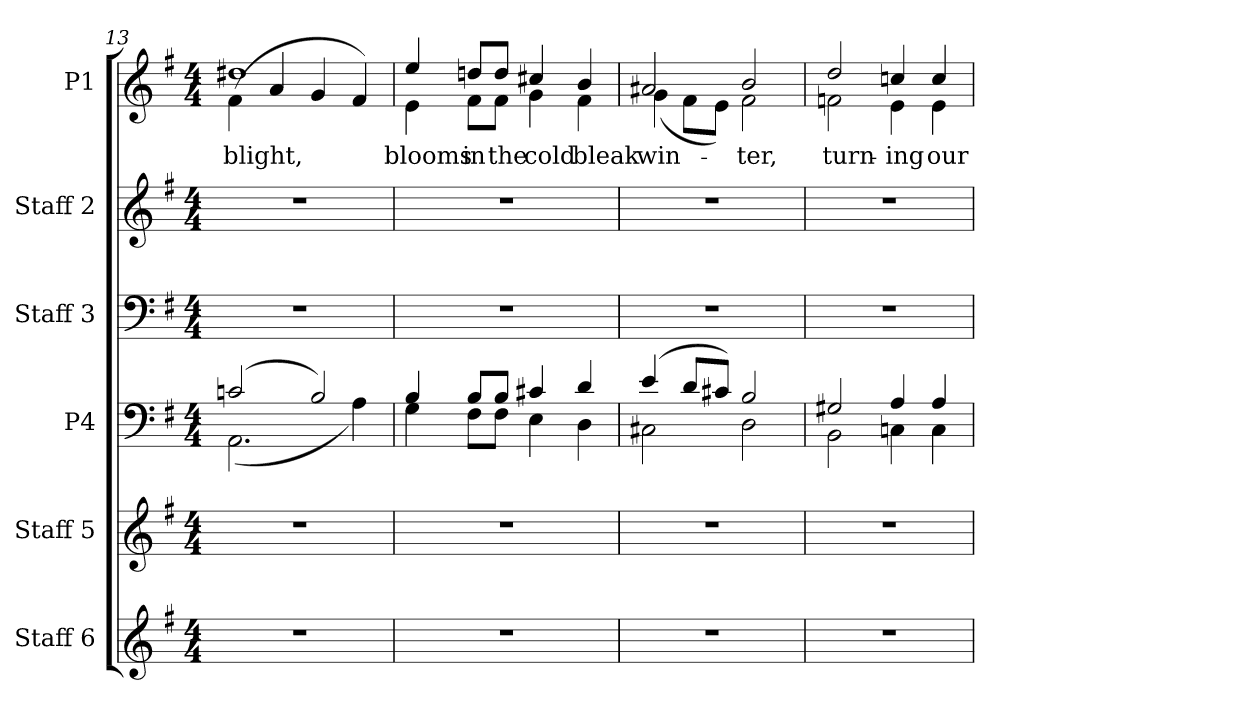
**kern	**kern	**kern	**kern	**kern	**kern	**text
*part6	*part5	*part4	*part3	*part2	*part1	*part1
*staff6	*staff5	*staff4	*staff3	*staff2	*staff1	*staff1
*I"Staff 6	*I"Staff 5	*I"P4	*I"Staff 3	*I"Staff 2	*I"P1	*
*I'Sta. 6	*I'Sta. 5	*	*I'Sta. 3	*I'Sta. 2	*	*
!!LO:LB:g=z
*clefG2	*clefG2	*clefF4	*clefF4	*clefG2	*clefG2	*
*k[f#]	*k[f#]	*k[f#]	*k[f#]	*k[f#]	*k[f#]	*
*G:	*G:	*G:	*G:	*G:	*G:	*
*M4/4	*M4/4	*M4/4	*M4/4	*M4/4	*M4/4	*
=13	=13	=13	=13	=13	=13	=13
*	*	*^	*	*	*^	*
!	!	!	!	!	!	!	!	!LO:LY:b:color=#000000
1r	1r	(2cni/	(2.AAi\	1r	1r	1dd#Xi	(4f#i\	blight,
.	.	.	.	.	.	.	4ai/	.
.	.	2Bi/)	.	.	.	.	4gi/	.
.	.	.	4Ai\)	.	.	.	4f#i/)	.
=14	=14	=14	=14	=14	=14	=14	=14	=14
!	!	!	!	!	!	!	!	!LO:LY:b:color=#000000
1r	1r	4Bi/	4Gi\	1r	1r	4eei/	4ei\	blooms
!	!	!	!	!	!	!	!	!LO:LY:b:color=#000000
.	.	8Bi/L	8F#i\L	.	.	8ddni/L	8f#i\L	in
!	!	!	!	!	!	!	!	!LO:LY:b:color=#000000
.	.	8Bi/J	8F#i\J	.	.	8ddi/J	8f#i\J	the
!	!	!	!	!	!	!	!	!LO:LY:b:color=#000000
.	.	4c#Xi/	4Ei\	.	.	4cc#Xi/	4gi\	cold
!	!	!	!	!	!	!	!	!LO:LY:b:color=#000000
.	.	4di/	4Di\	.	.	4bi/	4f#i\	bleak
=15	=15	=15	=15	=15	=15	=15	=15	=15
!	!	!	!	!	!	!	!	!LO:LY:b:color=#000000
1r	1r	(4ei/	2C#Xi\	1r	1r	2a#Xi/	(4gi\	win-
.	.	8di/L	.	.	.	.	8f#i\L	.
.	.	8c#Xi/J)	.	.	.	.	8ei\J)	.
!	!	!	!	!	!	!	!	!LO:LY:b:color=#000000
.	.	2Bi/	2Di\	.	.	2bi/	2f#i\	-ter,
=16	=16	=16	=16	=16	=16	=16	=16	=16
!	!	!	!	!	!	!	!	!LO:LY:b:color=#000000
1r	1r	2G#Xi/	2BBi\	1r	1r	2ddi/	2fni\	turn-
!	!	!	!	!	!	!	!	!LO:LY:b:color=#000000
.	.	4Ai/	4Cni\	.	.	4ccni/	4ei\	-ing
!	!	!	!	!	!	!	!	!LO:LY:b:color=#000000
.	.	4Ai/	4Ci\	.	.	4cci/	4ei\	our
*	*	*v	*v	*	*	*v	*v	*
=	=	=	=	=	=	=
*-	*-	*-	*-	*-	*-	*-
